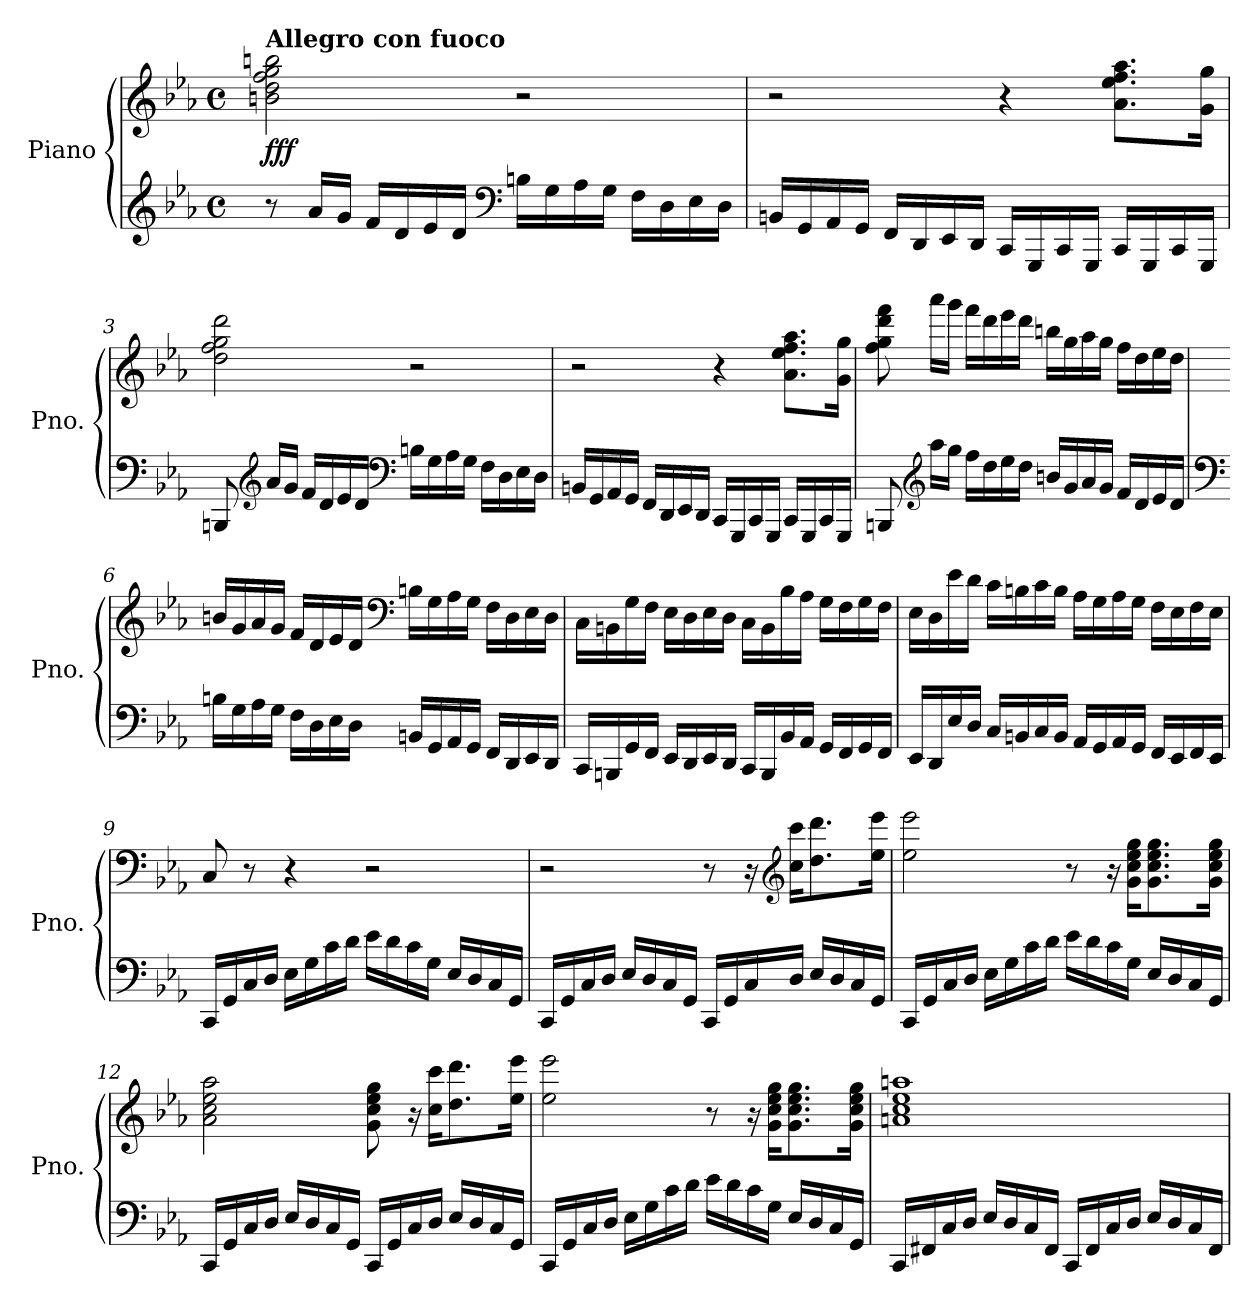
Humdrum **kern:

**kern	**kern	**dynam
*part1	*part1	*part1
*staff2	*staff1	*staff1/2
*I"Piano	*	*
*I'Pno.	*	*
*clefG2	*clefG2	*
*k[b-e-a-]	*k[b-e-a-]	*
*M4/4	*M4/4	*
*met(c)	*met(c)	*
=1	=1	=1
!	!LO:TX:a:B:t=Allegro con fuoco	!
!	!	!LO:DY:b
8r	2bn\ 2dd\ 2ff\ 2gg\ 2bbn\	fff
16a-/LL	.	.
16g/JJ	.	.
16f/LL	.	.
16d/	.	.
16e-/	.	.
16d/JJ	.	.
*clefF4	*	*
16Bn\LL	2r	.
16G\	.	.
16A-\	.	.
16G\JJ	.	.
16F\LL	.	.
16D\	.	.
16E-\	.	.
16D\JJ	.	.
=2	=2	=2
16BBn/LL	2r	.
16GG/	.	.
16AA-/	.	.
16GG/JJ	.	.
16FF/LL	.	.
16DD/	.	.
16EE-/	.	.
16DD/JJ	.	.
16CC/LL	4r	.
16GGG/	.	.
16CC/	.	.
16GGG/JJ	.	.
16CC/LL	8.a-\ 8.ee-\ 8.ff\ 8.aa-\L	.
16GGG/	.	.
16CC/	.	.
16GGG/JJ	16g\ 16gg\Jk	.
!!LO:LB:g=z
=3	=3	=3
8BBBn/	2dd\ 2ff\ 2gg\ 2ddd\	.
*clefG2	*	*
16a-/LL	.	.
16g/JJ	.	.
16f/LL	.	.
16d/	.	.
16e-/	.	.
16d/JJ	.	.
*clefF4	*	*
16Bn\LL	2r	.
16G\	.	.
16A-\	.	.
16G\JJ	.	.
16F\LL	.	.
16D\	.	.
16E-\	.	.
16D\JJ	.	.
!!LO:LB:g=z
=4	=4	=4
16BBn/LL	2r	.
16GG/	.	.
16AA-/	.	.
16GG/JJ	.	.
16FF/LL	.	.
16DD/	.	.
16EE-/	.	.
16DD/JJ	.	.
16CC/LL	4r	.
16GGG/	.	.
16CC/	.	.
16GGG/JJ	.	.
16CC/LL	8.a-\ 8.ee-\ 8.ff\ 8.aa-\L	.
16GGG/	.	.
16CC/	.	.
16GGG/JJ	16g\ 16gg\Jk	.
=5	=5	=5
8BBBn/	8ff\ 8gg\ 8ddd\ 8fff\	.
*clefG2	*	*
16aa-\LL	16aaa-\LL	.
16gg\JJ	16ggg\JJ	.
16ff\LL	16fff\LL	.
16dd\	16ddd\	.
16ee-\	16eee-\	.
16dd\JJ	16ddd\JJ	.
16bn/LL	16bbn\LL	.
16g/	16gg\	.
16a-/	16aa-\	.
16g/JJ	16gg\JJ	.
16f/LL	16ff\LL	.
16d/	16dd\	.
16e-/	16ee-\	.
16d/JJ	16dd\JJ	.
!!LO:LB:g=z
=6	=6	=6
*clefF4	*	*
16Bn\LL	16bn/LL	.
16G\	16g/	.
16A-\	16a-/	.
16G\JJ	16g/JJ	.
16F\LL	16f/LL	.
16D\	16d/	.
16E-\	16e-/	.
16D\JJ	16d/JJ	.
*	*clefF4	*
16BBn/LL	16Bn\LL	.
16GG/	16G\	.
16AA-/	16A-\	.
16GG/JJ	16G\JJ	.
16FF/LL	16F\LL	.
16DD/	16D\	.
16EE-/	16E-\	.
16DD/JJ	16D\JJ	.
!!LO:LB:g=z
=7	=7	=7
16CC/LL	16C\LL	.
16BBBn/	16BBn\	.
16GG/	16G\	.
16FF/JJ	16F\JJ	.
16EE-/LL	16E-\LL	.
16DD/	16D\	.
16EE-/	16E-\	.
16DD/JJ	16D\JJ	.
16CC/LL	16C\LL	.
16BBB/	16BB\	.
16BB-/	16B-\	.
16AA-/JJ	16A-\JJ	.
16GG/LL	16G\LL	.
16FF/	16F\	.
16GG/	16G\	.
16FF/JJ	16F\JJ	.
=8	=8	=8
16EE-/LL	16E-\LL	.
16DD/	16D\	.
16E-/	16e-\	.
16D/JJ	16d\JJ	.
16C/LL	16c\LL	.
16BBn/	16Bn\	.
16C/	16c\	.
16BB/JJ	16B\JJ	.
16AA-/LL	16A-\LL	.
16GG/	16G\	.
16AA-/	16A-\	.
16GG/JJ	16G\JJ	.
16FF/LL	16F\LL	.
16EE-/	16E-\	.
16FF/	16F\	.
16EE-/JJ	16E-\JJ	.
=9	=9	=9
16CC/LL	8C/	.
16GG/	.	.
16C/	8r	.
16D/JJ	.	.
16E-\LL	4r	.
16G\	.	.
16c\	.	.
16d\JJ	.	.
16e-\LL	2r	.
16d\	.	.
16c\	.	.
16G\JJ	.	.
16E-/LL	.	.
16D/	.	.
16C/	.	.
16GG/JJ	.	.
!!LO:LB:g=z
=10	=10	=10
16CC/LL	2r	.
16GG/	.	.
16C/	.	.
16D/JJ	.	.
16E-/LL	.	.
16D/	.	.
16C/	.	.
16GG/JJ	.	.
16CC/LL	8r	.
16GG/	.	.
16C/	16r	.
*	*clefG2	*
16D/JJ	16cc\ 16ccc\KL	.
16E-/LL	8.dd\ 8.ddd\	.
16D/	.	.
16C/	.	.
16GG/JJ	16ee-\ 16eee-\Jk	.
=11	=11	=11
16CC/LL	2ee-\ 2eee-\	.
16GG/	.	.
16C/	.	.
16D/JJ	.	.
16E-\LL	.	.
16G\	.	.
16c\	.	.
16d\JJ	.	.
16e-\LL	8r	.
16d\	.	.
16c\	16r	.
16G\JJ	16g\ 16cc\ 16ee-\ 16gg\KL	.
16E-/LL	8.g\ 8.cc\ 8.ee-\ 8.gg\	.
16D/	.	.
16C/	.	.
16GG/JJ	16g\ 16cc\ 16ee-\ 16gg\Jk	.
=12	=12	=12
16CC/LL	2a-\ 2cc\ 2ee-\ 2aa-\	.
16GG/	.	.
16C/	.	.
16D/JJ	.	.
16E-/LL	.	.
16D/	.	.
16C/	.	.
16GG/JJ	.	.
16CC/LL	8g\ 8cc\ 8ee-\ 8gg\	.
16GG/	.	.
16C/	16r	.
16D/JJ	16cc\ 16ccc\KL	.
16E-/LL	8.dd\ 8.ddd\	.
16D/	.	.
16C/	.	.
16GG/JJ	16ee-\ 16eee-\Jk	.
!!LO:LB:g=z
=13	=13	=13
16CC/LL	2ee-\ 2eee-\	.
16GG/	.	.
16C/	.	.
16D/JJ	.	.
16E-\LL	.	.
16G\	.	.
16c\	.	.
16d\JJ	.	.
16e-\LL	8r	.
16d\	.	.
16c\	16r	.
16G\JJ	16g\ 16cc\ 16ee-\ 16gg\KL	.
16E-/LL	8.g\ 8.cc\ 8.ee-\ 8.gg\	.
16D/	.	.
16C/	.	.
16GG/JJ	16g\ 16cc\ 16ee-\ 16gg\Jk	.
=14	=14	=14
16CC/LL	1an 1cc 1ee- 1aan	.
16FF#X/	.	.
16C/	.	.
16D/JJ	.	.
16E-/LL	.	.
16D/	.	.
16C/	.	.
16FF#/JJ	.	.
16CC/LL	.	.
16FF#/	.	.
16C/	.	.
16D/JJ	.	.
16E-/LL	.	.
16D/	.	.
16C/	.	.
16FF#/JJ	.	.
=	=	=
*-	*-	*-
